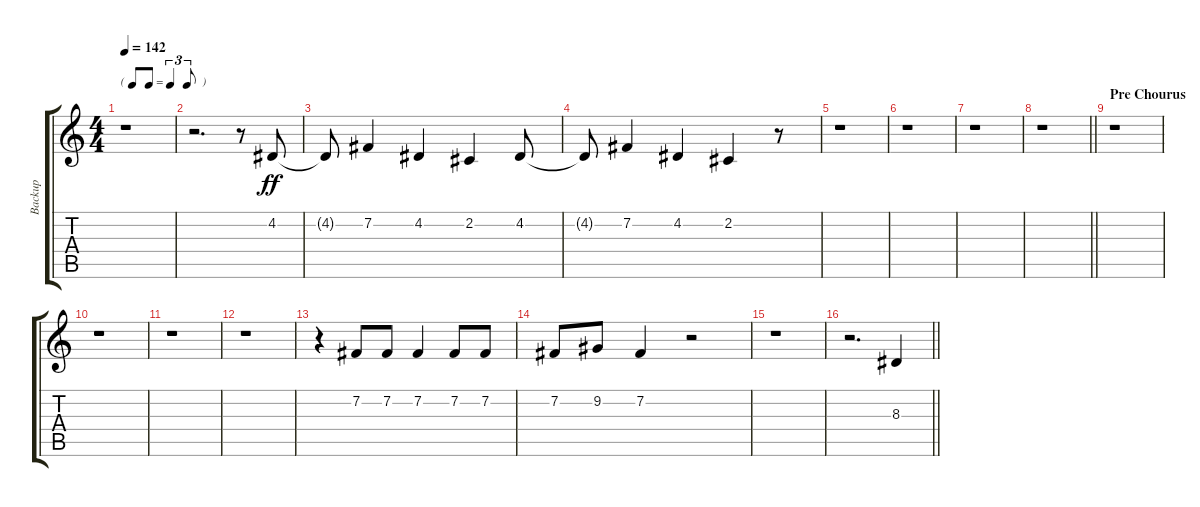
\track ("Backup" "Backup") {instrument synthvoice}
\staff {score tabs}
\tuning (E4 B3 G3 D3 A2 E2) {hide}
\ts (4 4)
\tf triplet8th
\tempo 142
\clef g2
\ks c
r.1{dy ff} |
r.2{d} r.8 4.2.8 |
4.2{t}.8 7.2.4 4.2.4 2.2.4 4.2.8 |
4.2{t}.8 7.2.4 4.2.4 2.2.4 r.8 |
r.1 |
r.1 |
r.1 |
\barLineRight lightlight
r.1 |
\section ("" "Pre Chourus")
r.1 |
r.1 |
r.1 |
r.1 |
r.4 7.2.8 7.2.8 7.2.4 7.2.8 7.2.8 |
7.2.8 9.2.8 7.2.4 r.2 |
r.1 |
\barLineRight lightlight
r.2{d} 8.3.4
